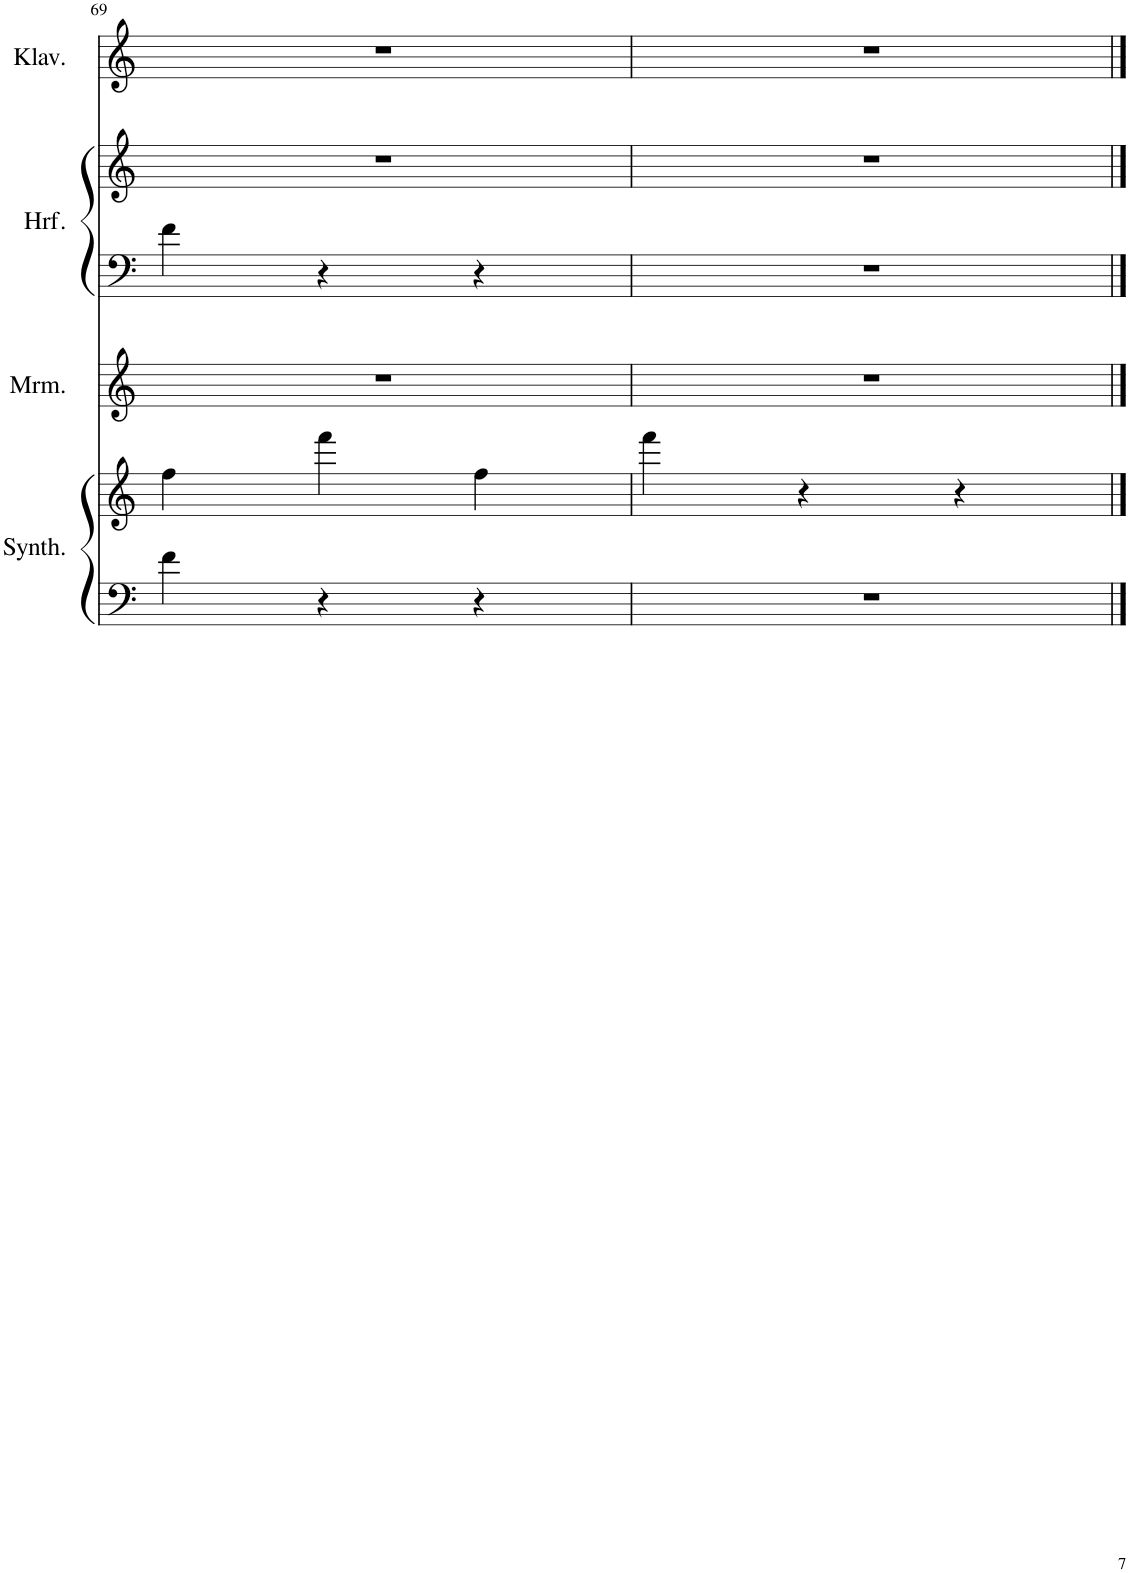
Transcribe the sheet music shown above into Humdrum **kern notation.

**kern	**kern	**kern	**kern	**kern	**kern
*part4	*part4	*part3	*part2	*part2	*part1
*staff6	*staff5	*staff4	*staff3	*staff2	*staff1
*I"Atmosphere Synthesizer	*	*I"Marimba	*I"Harfe	*	*I"Klavier
*I'Synth.	*	*I'Mrm.	*I'Hrf.	*	*I'Klav.
!!LO:PB:g=z
*clefF4	*clefG2	*clefG2	*clefF4	*clefG2	*clefG2
*k[]	*k[]	*k[]	*k[]	*k[]	*k[]
*M3/4	*M3/4	*M3/4	*M3/4	*M3/4	*M3/4
=69	=69	=69	=69	=69	=69
4f\	4ff\	2.r	4f\	2.r	2.r
4r	4fff\	.	4r	.	.
4r	4ff\	.	4r	.	.
=70	=70	=70	=70	=70	=70
2.r	4fff\	2.r	2.r	2.r	2.r
.	4r	.	.	.	.
.	4r	.	.	.	.
==	==	==	==	==	==
*-	*-	*-	*-	*-	*-
